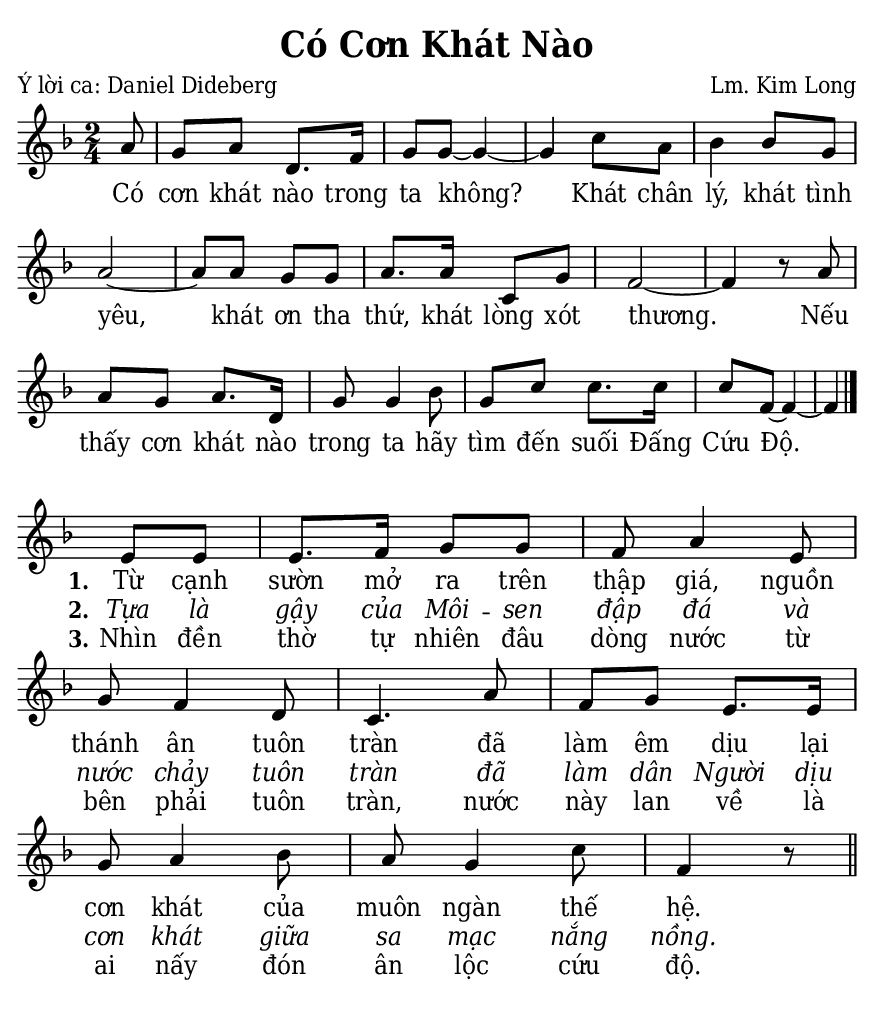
% Cài đặt chung
\version "2.24.3"
\include "english.ly"

\header {
  title = "Có Cơn Khát Nào"
  poet = "Ý lời ca: Daniel Dideberg"
  composer = "Lm. Kim Long"
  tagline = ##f
}

% Nhạc
nhacPhanMot = \relative c'' {
  \key f \major
  \time 2/4
  \partial 8 a8 |
  g a d,8. f16 |
  g8 g ~ g4 ~ |
  g c8 a |
  bf4 bf8 g |
  a2 ~ |
  a8 a g g |
  a8. a16 c,8 g' |
  f2 ~ |
  f4 r8 a |
  a g a8. d,16 |
  g8 g4 bf8 |
  g c c8. c16 |
  c8 f, ~ f4 ~ |
  f \bar "|."
}

nhacPhanHai = \relative c' {
  \key f \major
  \time 2/4
  \partial 4 e8 e |
  e8. f16 g8 g |
  f a4 e8 |
  g f4 d8 |
  c4. a'8 |
  f g e8. e16 |
  g8 a4 bf8 |
  a g4 c8 |
  f,4 r8 \bar "||"
}

% Lời
loiPhanMot = \lyricmode {
  Có cơn khát nào trong ta không?
  Khát chân lý, khát tình yêu, khát ơn tha thứ,
  khát lòng xót thương.
  Nếu thấy cơn khát nào trong ta hãy tìm đến suối Đấng Cứu Độ.
}

loiPhanHai = \lyricmode {
  <<
    {
      \set stanza = "1."
      Từ cạnh sườn mở ra trên thập giá,
      nguồn thánh ân tuôn tràn
      đã làm êm dịu lại cơn khát của muôn ngàn thế hệ.
    }
    \new Lyrics {
	    \set associatedVoice = "beSop"
	    \set stanza = "2."
      \override Lyrics.LyricText.font-shape = #'italic
      Tựa là gậy của Môi -- sen đập đá và nước chảy tuôn tràn
      đã làm dân Người dịu cơn khát giữa sa mạc nắng nồng.
    }
    \new Lyrics {
	    \set associatedVoice = "beSop"
	    \set stanza = "3."
      Nhìn đền thờ tự nhiên đâu dòng nước từ bên phải tuôn tràn,
      nước này lan về là ai nấy đón ân lộc cứu độ.
    }
  >>
}

% Dàn trang
\paper {
  #(set-paper-size "a5")
  top-margin = 3\mm
  bottom-margin = 3\mm
  left-margin = 3\mm
  right-margin = 3\mm
  indent = #0
  #(define fonts
	 (make-pango-font-tree "Deja Vu Serif Condensed"
	 		       "Deja Vu Serif Condensed"
			       "Deja Vu Serif Condensed"
			       (/ 20 20)))
  print-page-number = ##f
}

\score {
  <<
    \new Staff <<
        \clef treble
        \new Voice = beSop {
          \nhacPhanMot
        }
      \new Lyrics \lyricsto beSop \loiPhanMot
    >>
  >>
  \layout {
    \override Lyrics.LyricSpace.minimum-distance = #1
    \override Score.BarNumber.break-visibility = ##(#f #f #f)
    \override Score.SpacingSpanner.uniform-stretching = ##t
    \override LyricHyphen.minimum-distance = #1
    ragged-last = ##f
  }
}

\score {
  <<
    \new Staff <<
        \clef treble
        \new Voice = beSop {
          \nhacPhanHai
        }
      \new Lyrics \lyricsto beSop \loiPhanHai
    >>
  >>
  \layout {
    \override Staff.TimeSignature.transparent = ##t
    \override Lyrics.LyricSpace.minimum-distance = #2
    \override Score.BarNumber.break-visibility = ##(#f #f #f)
    \override Score.SpacingSpanner.uniform-stretching = ##t
    ragged-last = ##f
  }
}
